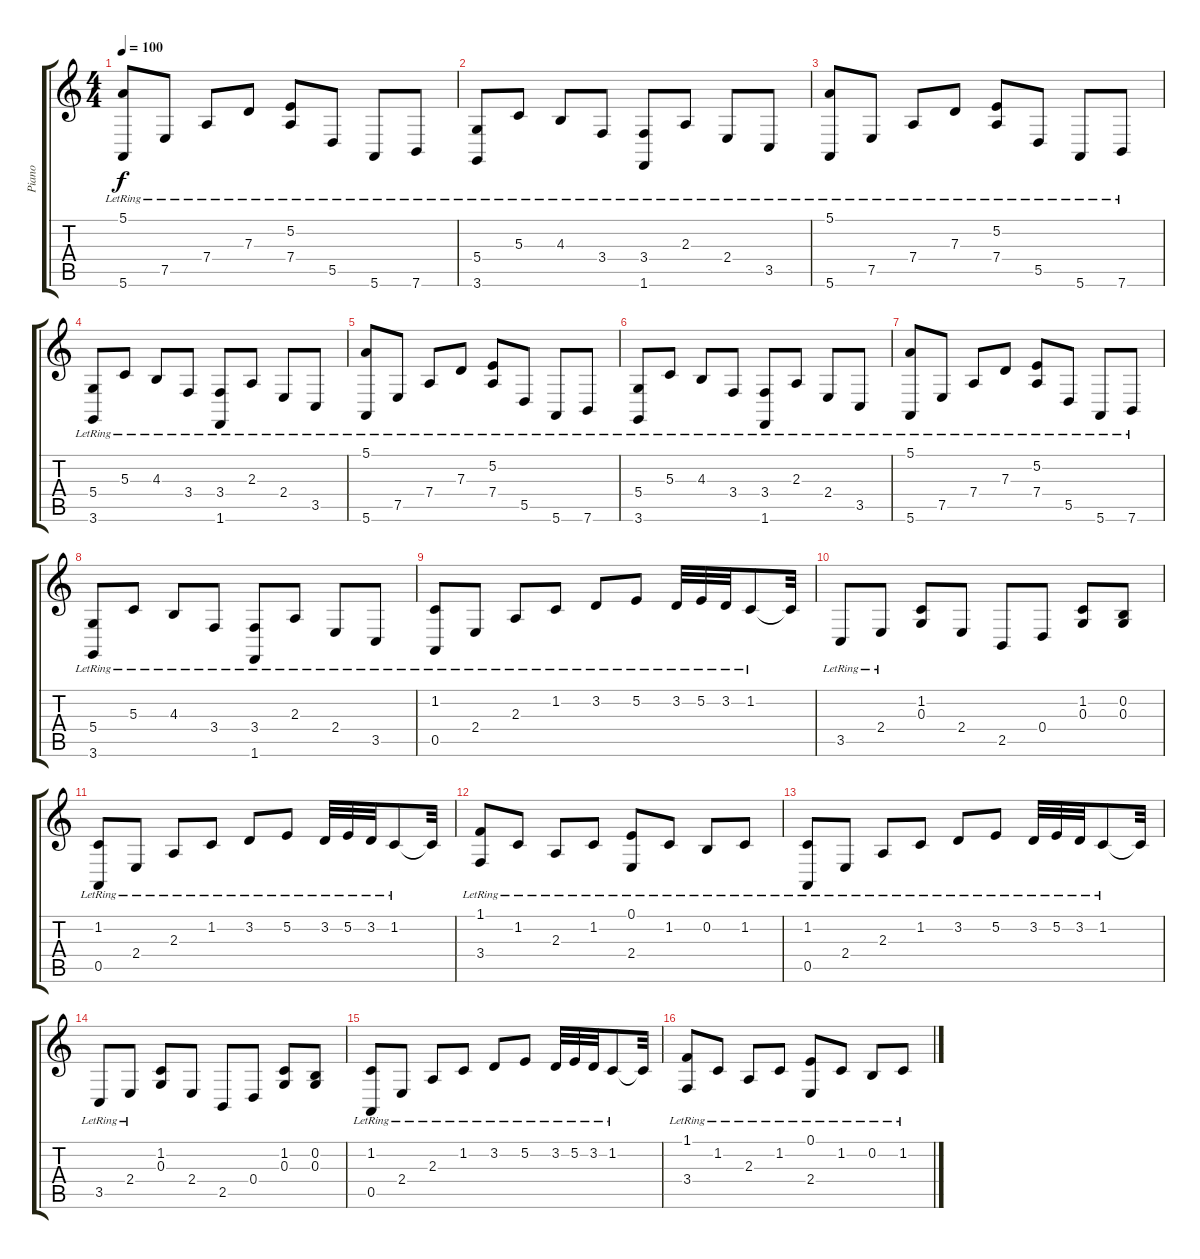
\track ("Piano " "Piano ") {instrument acousticgrandpiano}
\staff {score tabs}
\tuning (E4 B3 G3 D3 A2 E2) {hide}
\ts (4 4)
\tempo 100
\clef g2
\ks c
(5.1{lr} 5.6{lr}).8{dy f} 7.5{lr}.8 7.4{lr}.8 7.3{lr}.8 (5.2{lr} 7.4{lr}).8 5.5{lr}.8 5.6{lr}.8 7.6{lr}.8 |
(5.4{lr} 3.6{lr}).8 5.3{lr}.8 4.3{lr}.8 3.4{lr}.8 (3.4{lr} 1.6{lr}).8 2.3{lr}.8 2.4{lr}.8 3.5{lr}.8 |
(5.1{lr} 5.6{lr}).8 7.5{lr}.8 7.4{lr}.8 7.3{lr}.8 (5.2{lr} 7.4{lr}).8 5.5{lr}.8 5.6{lr}.8 7.6{lr}.8 |
(5.4{lr} 3.6{lr}).8 5.3{lr}.8 4.3{lr}.8 3.4{lr}.8 (3.4{lr} 1.6{lr}).8 2.3{lr}.8 2.4{lr}.8 3.5{lr}.8 |
(5.1{lr} 5.6{lr}).8 7.5{lr}.8 7.4{lr}.8 7.3{lr}.8 (5.2{lr} 7.4{lr}).8 5.5{lr}.8 5.6{lr}.8 7.6{lr}.8 |
(5.4{lr} 3.6{lr}).8 5.3{lr}.8 4.3{lr}.8 3.4{lr}.8 (3.4{lr} 1.6{lr}).8 2.3{lr}.8 2.4{lr}.8 3.5{lr}.8 |
(5.1{lr} 5.6{lr}).8 7.5{lr}.8 7.4{lr}.8 7.3{lr}.8 (5.2{lr} 7.4{lr}).8 5.5{lr}.8 5.6{lr}.8 7.6{lr}.8 |
(5.4{lr} 3.6{lr}).8 5.3{lr}.8 4.3{lr}.8 3.4{lr}.8 (3.4{lr} 1.6{lr}).8 2.3{lr}.8 2.4{lr}.8 3.5{lr}.8 |
(1.2{lr} 0.5{lr}).8 2.4{lr}.8 2.3{lr}.8 1.2{lr}.8 3.2{lr}.8 5.2{lr}.8 3.2{lr}.32 5.2{lr}.32 3.2{lr}.32 1.2{lr}.8 1.2{t}.32 |
3.5{lr}.8 2.4{lr}.8 (1.2 0.3).8 2.4.8 2.5.8 0.4.8 (1.2 0.3).8 (0.2 0.3).8 |
(1.2{lr} 0.5{lr}).8 2.4{lr}.8 2.3{lr}.8 1.2{lr}.8 3.2{lr}.8 5.2{lr}.8 3.2{lr}.32 5.2{lr}.32 3.2{lr}.32 1.2{lr}.8 1.2{t}.32 |
(1.1{lr} 3.4{lr}).8 1.2{lr}.8 2.3{lr}.8 1.2{lr}.8 (0.1{lr} 2.4{lr}).8 1.2{lr}.8 0.2{lr}.8 1.2{lr}.8 |
(1.2{lr} 0.5{lr}).8 2.4{lr}.8 2.3{lr}.8 1.2{lr}.8 3.2{lr}.8 5.2{lr}.8 3.2{lr}.32 5.2{lr}.32 3.2{lr}.32 1.2{lr}.8 1.2{t}.32 |
3.5{lr}.8 2.4{lr}.8 (1.2 0.3).8 2.4.8 2.5.8 0.4.8 (1.2 0.3).8 (0.2 0.3).8 |
(1.2{lr} 0.5{lr}).8 2.4{lr}.8 2.3{lr}.8 1.2{lr}.8 3.2{lr}.8 5.2{lr}.8 3.2{lr}.32 5.2{lr}.32 3.2{lr}.32 1.2{lr}.8 1.2{t}.32 |
(1.1{lr} 3.4{lr}).8 1.2{lr}.8 2.3{lr}.8 1.2{lr}.8 (0.1{lr} 2.4{lr}).8 1.2{lr}.8 0.2{lr}.8 1.2{lr}.8
